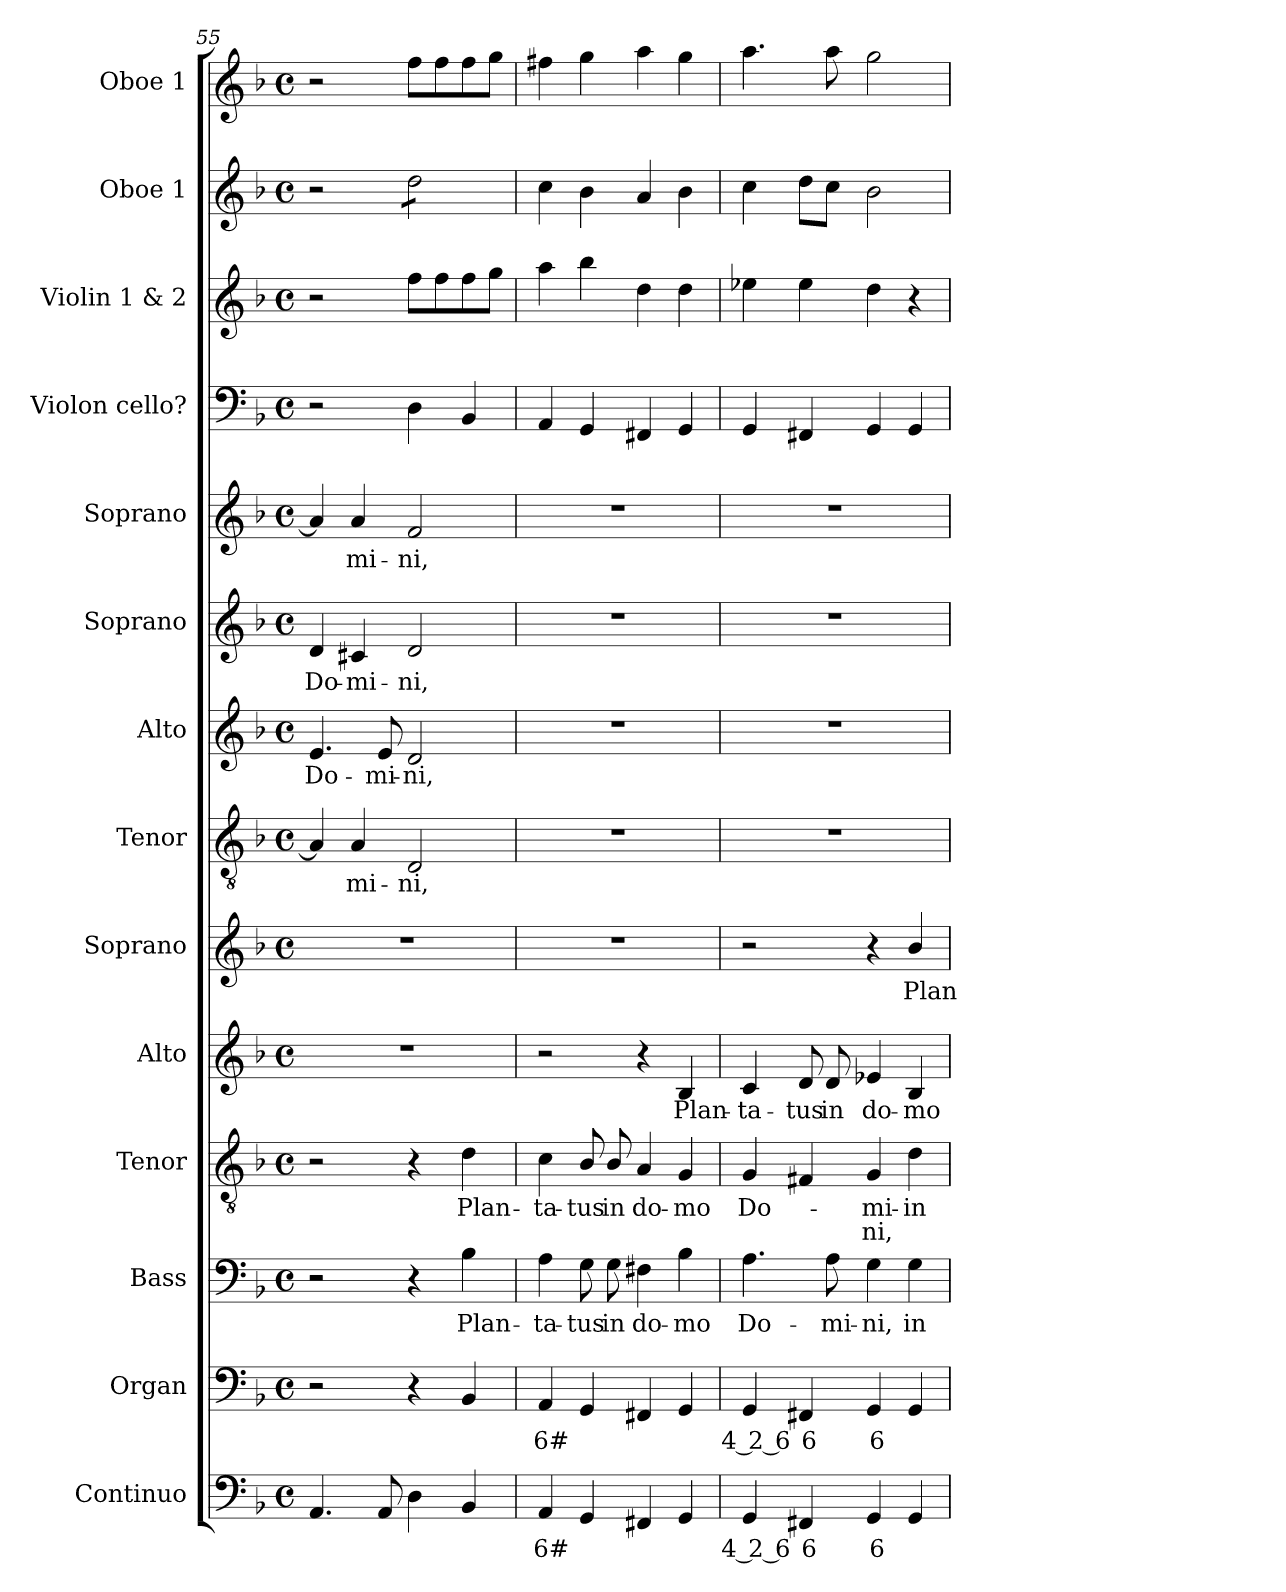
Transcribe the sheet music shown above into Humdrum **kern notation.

**kern	**text	**kern	**text	**kern	**text	**kern	**text	**text	**kern	**text	**kern	**text	**kern	**text	**kern	**text	**kern	**text	**kern	**text	**kern	**kern	**kern	**kern
*part14	*part14	*part13	*part13	*part12	*part12	*part11	*part11	*part11	*part10	*part10	*part9	*part9	*part8	*part8	*part7	*part7	*part6	*part6	*part5	*part5	*part4	*part3	*part2	*part1
*staff14	*staff14	*staff13	*staff13	*staff12	*staff12	*staff11	*staff11	*staff11	*staff10	*staff10	*staff9	*staff9	*staff8	*staff8	*staff7	*staff7	*staff6	*staff6	*staff5	*staff5	*staff4	*staff3	*staff2	*staff1
*I"Continuo	*	*I"Organ	*	*I"Bass	*	*I"Tenor	*	*	*I"Alto	*	*I"Soprano	*	*I"Tenor	*	*I"Alto	*	*I"Soprano	*	*I"Soprano	*	*I"Violon cello?	*I"Violin 1 & 2	*I"Oboe 1	*I"Oboe 1
*I'Cont.	*	*I'Org.	*	*I'B.	*	*I'T.	*	*	*I'A.	*	*I'S.	*	*I'T.	*	*I'A.	*	*I'S.	*	*I'S.	*	*I'Vc.	*I'Vln. 1 & 2	*I'Ob. 2	*I'Ob. 1
*clefF4	*	*clefF4	*	*clefF4	*	*clefGv2	*	*	*clefG2	*	*clefG2	*	*clefGv2	*	*clefG2	*	*clefG2	*	*clefG2	*	*clefF4	*clefG2	*clefG2	*clefG2
*	*	*	*	*	*	*ITrd7c12	*	*	*	*	*	*	*ITrd7c12	*	*	*	*	*	*	*	*	*	*	*
*k[b-]	*	*k[b-]	*	*k[b-]	*	*k[b-]	*	*	*k[b-]	*	*k[b-]	*	*k[b-]	*	*k[b-]	*	*k[b-]	*	*k[b-]	*	*k[b-]	*k[b-]	*k[b-]	*k[b-]
*F:	*	*F:	*	*F:	*	*F:	*	*	*F:	*	*F:	*	*F:	*	*F:	*	*F:	*	*F:	*	*F:	*F:	*F:	*F:
*M4/4	*	*M4/4	*	*M4/4	*	*M4/4	*	*	*M4/4	*	*M4/4	*	*M4/4	*	*M4/4	*	*M4/4	*	*M4/4	*	*M4/4	*M4/4	*M4/4	*M4/4
*met(c)	*	*met(c)	*	*met(c)	*	*met(c)	*	*	*met(c)	*	*met(c)	*	*met(c)	*	*met(c)	*	*met(c)	*	*met(c)	*	*met(c)	*met(c)	*met(c)	*met(c)
=55	=55	=55	=55	=55	=55	=55	=55	=55	=55	=55	=55	=55	=55	=55	=55	=55	=55	=55	=55	=55	=55	=55	=55	=55
!	!	!	!	!	!	!	!	!	!	!	!	!	!	!	!	!LO:LY:b:color=#000000	!	!	!	!	!	!	!	!
!	!	!	!	!	!	!	!	!	!	!	!	!	!	!	!	!	!	!LO:LY:b:color=#000000	!	!	!	!	!	!
4.AAi/	.	2r	.	2r	.	2r	.	.	1r	.	1r	.	4AAi/]	.	4.ei/	Do-	4di/	Do-	4ai/]	.	2r	2r	2r	2r
!	!	!	!	!	!	!	!	!	!	!	!	!	!	!LO:LY:b:color=#000000	!	!	!	!	!	!	!	!	!	!
!	!	!	!	!	!	!	!	!	!	!	!	!	!	!	!	!	!	!LO:LY:b:color=#000000	!	!	!	!	!	!
!	!	!	!	!	!	!	!	!	!	!	!	!	!	!	!	!	!	!	!	!LO:LY:b:color=#000000	!	!	!	!
.	.	.	.	.	.	.	.	.	.	.	.	.	4AAi/	-mi-	.	.	4c#Xi/	-mi-	4ai/	-mi-	.	.	.	.
!	!	!	!	!	!	!	!	!	!	!	!	!	!	!	!	!LO:LY:b:color=#000000	!	!	!	!	!	!	!	!
8AAi/	.	.	.	.	.	.	.	.	.	.	.	.	.	.	8ei/	-mi-	.	.	.	.	.	.	.	.
!	!	!	!	!	!	!	!	!	!	!	!	!	!	!LO:LY:b:color=#000000	!	!	!	!	!	!	!	!	!	!
!	!	!	!	!	!	!	!	!	!	!	!	!	!	!	!	!LO:LY:b:color=#000000	!	!	!	!	!	!	!	!
!	!	!	!	!	!	!	!	!	!	!	!	!	!	!	!	!	!	!LO:LY:b:color=#000000	!	!	!	!	!	!
!	!	!	!	!	!	!	!	!	!	!	!	!	!	!	!	!	!	!	!	!LO:LY:b:color=#000000	!	!	!	!
*	*	*	*	*	*	*	*	*	*	*	*	*	*	*	*	*	*	*	*	*	*	*	*tremolo	*
4Di\	.	4r	.	4r	.	4r	.	.	.	.	.	.	2DDi/	-ni,	2di/	-ni,	2di/	-ni,	2fi/	-ni,	4Di\	8ffi\L	8ddi\L	8ffi\L
.	.	.	.	.	.	.	.	.	.	.	.	.	.	.	.	.	.	.	.	.	.	8ffi\	8ddi\	8ffi\
!	!	!	!	!	!LO:LY:b:color=#000000	!	!	!	!	!	!	!	!	!	!	!	!	!	!	!	!	!	!	!
!	!	!	!	!	!	!	!LO:LY:b:color=#000000	!	!	!	!	!	!	!	!	!	!	!	!	!	!	!	!	!
4BB-i/	.	4BB-i/	.	4B-i\	Plan-	4Di\	Plan-	.	.	.	.	.	.	.	.	.	.	.	.	.	4BB-i/	8ffi\	8ddi\	8ffi\
.	.	.	.	.	.	.	.	.	.	.	.	.	.	.	.	.	.	.	.	.	.	8ggi\J	8ddi\J	8ggi\J
*	*	*	*	*	*	*	*	*	*	*	*	*	*	*	*	*	*	*	*	*	*	*	*Xtremolo	*
=56	=56	=56	=56	=56	=56	=56	=56	=56	=56	=56	=56	=56	=56	=56	=56	=56	=56	=56	=56	=56	=56	=56	=56	=56
!	!LO:LY:b:color=#000000	!	!	!	!	!	!	!	!	!	!	!	!	!	!	!	!	!	!	!	!	!	!	!
!	!	!	!LO:LY:b:color=#000000	!	!	!	!	!	!	!	!	!	!	!	!	!	!	!	!	!	!	!	!	!
!	!	!	!	!	!LO:LY:b:color=#000000	!	!	!	!	!	!	!	!	!	!	!	!	!	!	!	!	!	!	!
!	!	!	!	!	!	!	!LO:LY:b:color=#000000	!	!	!	!	!	!	!	!	!	!	!	!	!	!	!	!	!
4AAi/	6#	4AAi/	6#	4Ai\	-ta-	4Ci\	-ta-	.	2r	.	1r	.	1r	.	1r	.	1r	.	1r	.	4AAi/	4aai\	4cci\	4ff#Xi\
!	!	!	!	!	!LO:LY:b:color=#000000	!	!	!	!	!	!	!	!	!	!	!	!	!	!	!	!	!	!	!
!	!	!	!	!	!	!	!LO:LY:b:color=#000000	!	!	!	!	!	!	!	!	!	!	!	!	!	!	!	!	!
4GGi/	.	4GGi/	.	8Gi\	-tus	8BB-i/	-tus	.	.	.	.	.	.	.	.	.	.	.	.	.	4GGi/	4bb-i\	4b-i\	4ggi\
!	!	!	!	!	!LO:LY:b:color=#000000	!	!	!	!	!	!	!	!	!	!	!	!	!	!	!	!	!	!	!
!	!	!	!	!	!	!	!LO:LY:b:color=#000000	!	!	!	!	!	!	!	!	!	!	!	!	!	!	!	!	!
.	.	.	.	8Gi\	in	8BB-i/	in	.	.	.	.	.	.	.	.	.	.	.	.	.	.	.	.	.
!	!	!	!	!	!LO:LY:b:color=#000000	!	!	!	!	!	!	!	!	!	!	!	!	!	!	!	!	!	!	!
!	!	!	!	!	!	!	!LO:LY:b:color=#000000	!	!	!	!	!	!	!	!	!	!	!	!	!	!	!	!	!
4FF#Xi/	.	4FF#Xi/	.	4F#Xi\	do-	4AAi/	do-	.	4r	.	.	.	.	.	.	.	.	.	.	.	4FF#Xi/	4ddi\	4ai/	4aai\
!	!	!	!	!	!LO:LY:b:color=#000000	!	!	!	!	!	!	!	!	!	!	!	!	!	!	!	!	!	!	!
!	!	!	!	!	!	!	!LO:LY:b:color=#000000	!	!	!	!	!	!	!	!	!	!	!	!	!	!	!	!	!
!	!	!	!	!	!	!	!	!	!	!LO:LY:b:color=#000000	!	!	!	!	!	!	!	!	!	!	!	!	!	!
4GGi/	.	4GGi/	.	4B-i\	-mo	4GGi/	-mo	.	4B-i/	Plan-	.	.	.	.	.	.	.	.	.	.	4GGi/	4ddi\	4b-i\	4ggi\
!!LO:PB:g=z
=57	=57	=57	=57	=57	=57	=57	=57	=57	=57	=57	=57	=57	=57	=57	=57	=57	=57	=57	=57	=57	=57	=57	=57	=57
!	!LO:LY:b:color=#000000	!	!	!	!	!	!	!	!	!	!	!	!	!	!	!	!	!	!	!	!	!	!	!
!	!	!	!LO:LY:b:color=#000000	!	!	!	!	!	!	!	!	!	!	!	!	!	!	!	!	!	!	!	!	!
!	!	!	!	!	!LO:LY:b:color=#000000	!	!	!	!	!	!	!	!	!	!	!	!	!	!	!	!	!	!	!
!	!	!	!	!	!	!	!LO:LY:b:color=#000000	!	!	!	!	!	!	!	!	!	!	!	!	!	!	!	!	!
!	!	!	!	!	!	!	!	!	!	!LO:LY:b:color=#000000	!	!	!	!	!	!	!	!	!	!	!	!	!	!
4GGi/	4 2 6	4GGi/	4 2 6	4.Ai\	Do-	4GGi/	Do-	.	4ci/	-ta-	2r	.	1r	.	1r	.	1r	.	1r	.	4GGi/	4ee-Xi\	4cci\	4.aai\
!	!LO:LY:b:color=#000000	!	!	!	!	!	!	!	!	!	!	!	!	!	!	!	!	!	!	!	!	!	!	!
!	!	!	!LO:LY:b:color=#000000	!	!	!	!	!	!	!	!	!	!	!	!	!	!	!	!	!	!	!	!	!
!	!	!	!	!	!	!	!	!	!	!LO:LY:b:color=#000000	!	!	!	!	!	!	!	!	!	!	!	!	!	!
4FF#Xi/	6	4FF#Xi/	6	.	.	4FF#Xi/	.	.	8di/	-tus	.	.	.	.	.	.	.	.	.	.	4FF#Xi/	4ee-i\	8ddi\L	.
!	!	!	!	!	!LO:LY:b:color=#000000	!	!	!	!	!	!	!	!	!	!	!	!	!	!	!	!	!	!	!
!	!	!	!	!	!	!	!	!	!	!LO:LY:b:color=#000000	!	!	!	!	!	!	!	!	!	!	!	!	!	!
.	.	.	.	8Ai\	-mi-	.	.	.	8di/	in	.	.	.	.	.	.	.	.	.	.	.	.	8cci\J	8aai\
!	!LO:LY:b:color=#000000	!	!	!	!	!	!	!	!	!	!	!	!	!	!	!	!	!	!	!	!	!	!	!
!	!	!	!LO:LY:b:color=#000000	!	!	!	!	!	!	!	!	!	!	!	!	!	!	!	!	!	!	!	!	!
!	!	!	!	!	!LO:LY:b:color=#000000	!	!	!	!	!	!	!	!	!	!	!	!	!	!	!	!	!	!	!
!	!	!	!	!	!	!	!LO:LY:b:color=#000000	!LO:LY:b:color=#000000	!	!	!	!	!	!	!	!	!	!	!	!	!	!	!	!
!	!	!	!	!	!	!	!	!	!	!LO:LY:b:color=#000000	!	!	!	!	!	!	!	!	!	!	!	!	!	!
4GGi/	6	4GGi/	6	4Gi\	-ni,	4GGi/	-mi-	-ni,	4e-Xi/	do-	4r	.	.	.	.	.	.	.	.	.	4GGi/	4ddi\	2b-i\	2ggi\
!	!	!	!	!	!LO:LY:b:color=#000000	!	!	!	!	!	!	!	!	!	!	!	!	!	!	!	!	!	!	!
!	!	!	!	!	!	!	!LO:LY:b:color=#000000	!	!	!	!	!	!	!	!	!	!	!	!	!	!	!	!	!
!	!	!	!	!	!	!	!	!	!	!LO:LY:b:color=#000000	!	!	!	!	!	!	!	!	!	!	!	!	!	!
!	!	!	!	!	!	!	!	!	!	!	!	!LO:LY:b:color=#000000	!	!	!	!	!	!	!	!	!	!	!	!
4GGi/	.	4GGi/	.	4Gi\	in	4Di\	in	.	4B-i/	-mo	4b-i/	Plan-	.	.	.	.	.	.	.	.	4GGi/	4r	.	.
=	=	=	=	=	=	=	=	=	=	=	=	=	=	=	=	=	=	=	=	=	=	=	=	=
*-	*-	*-	*-	*-	*-	*-	*-	*-	*-	*-	*-	*-	*-	*-	*-	*-	*-	*-	*-	*-	*-	*-	*-	*-
